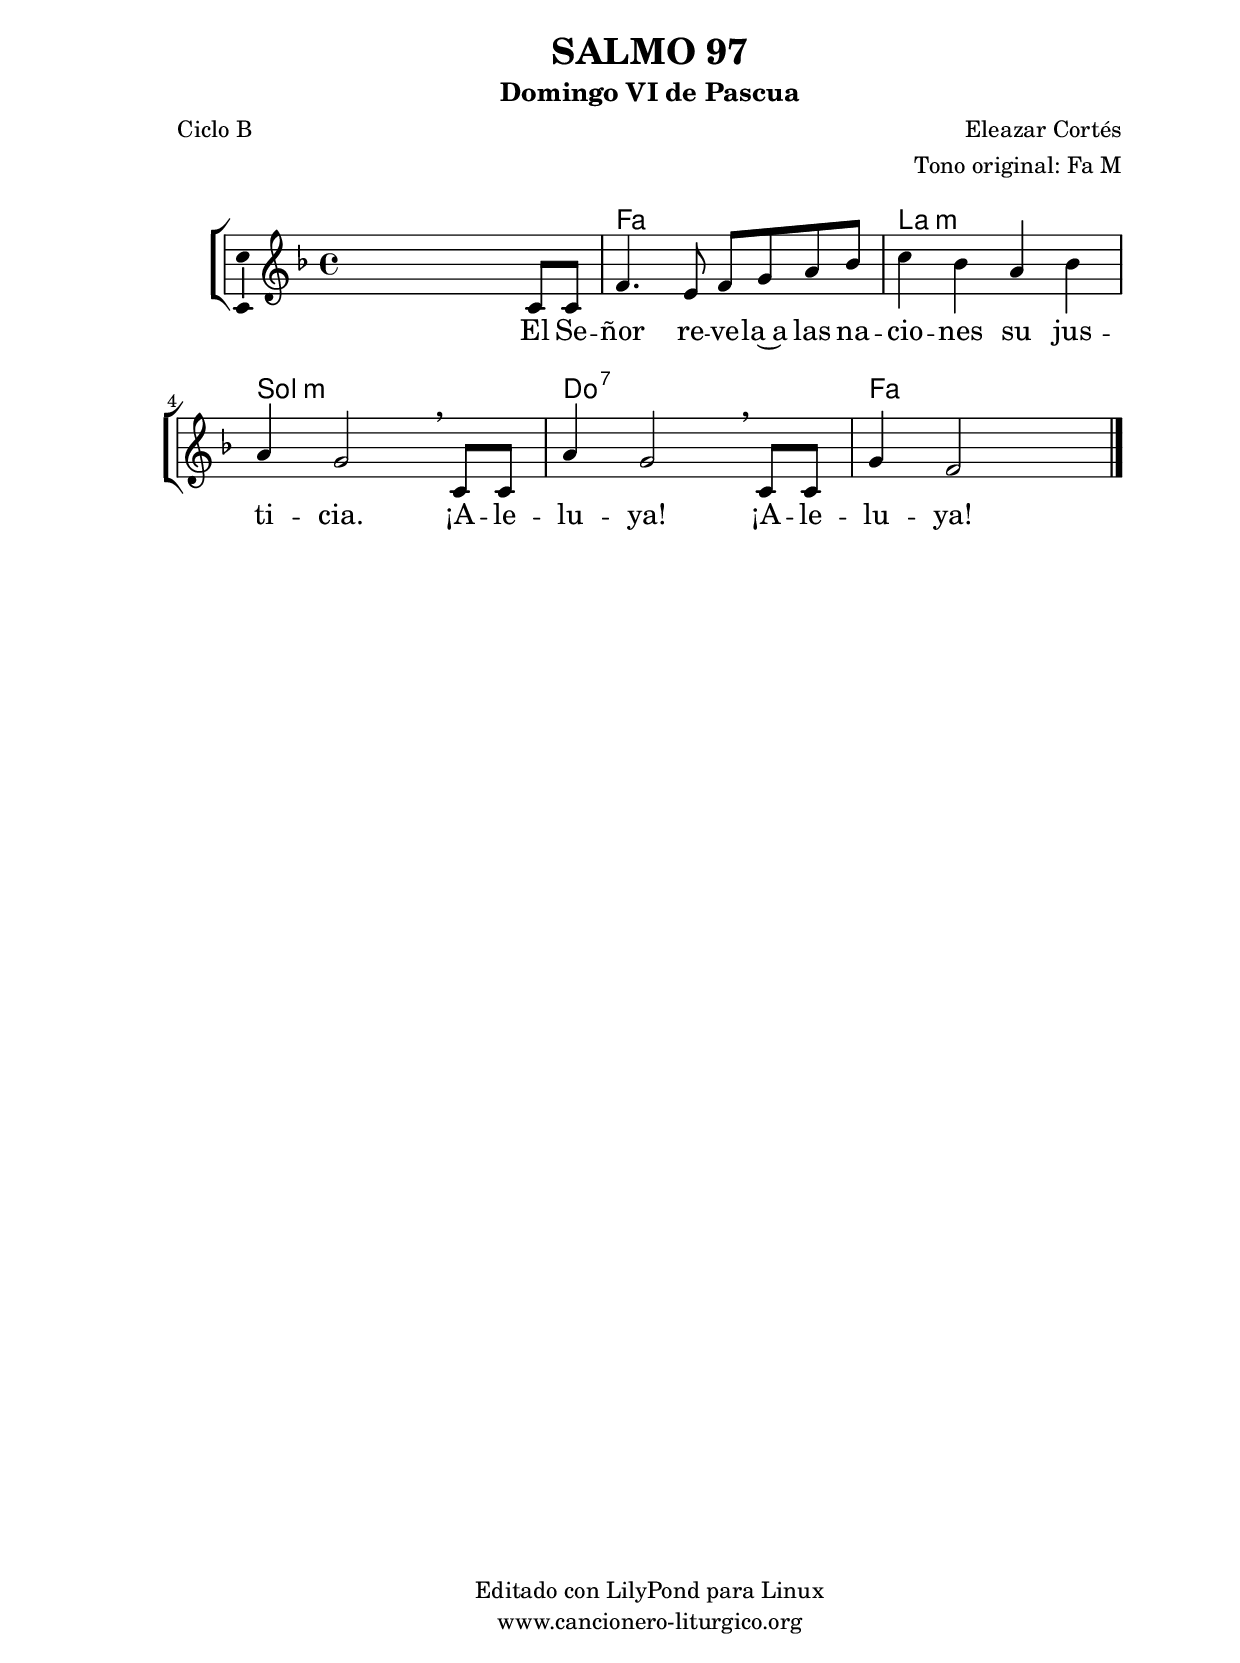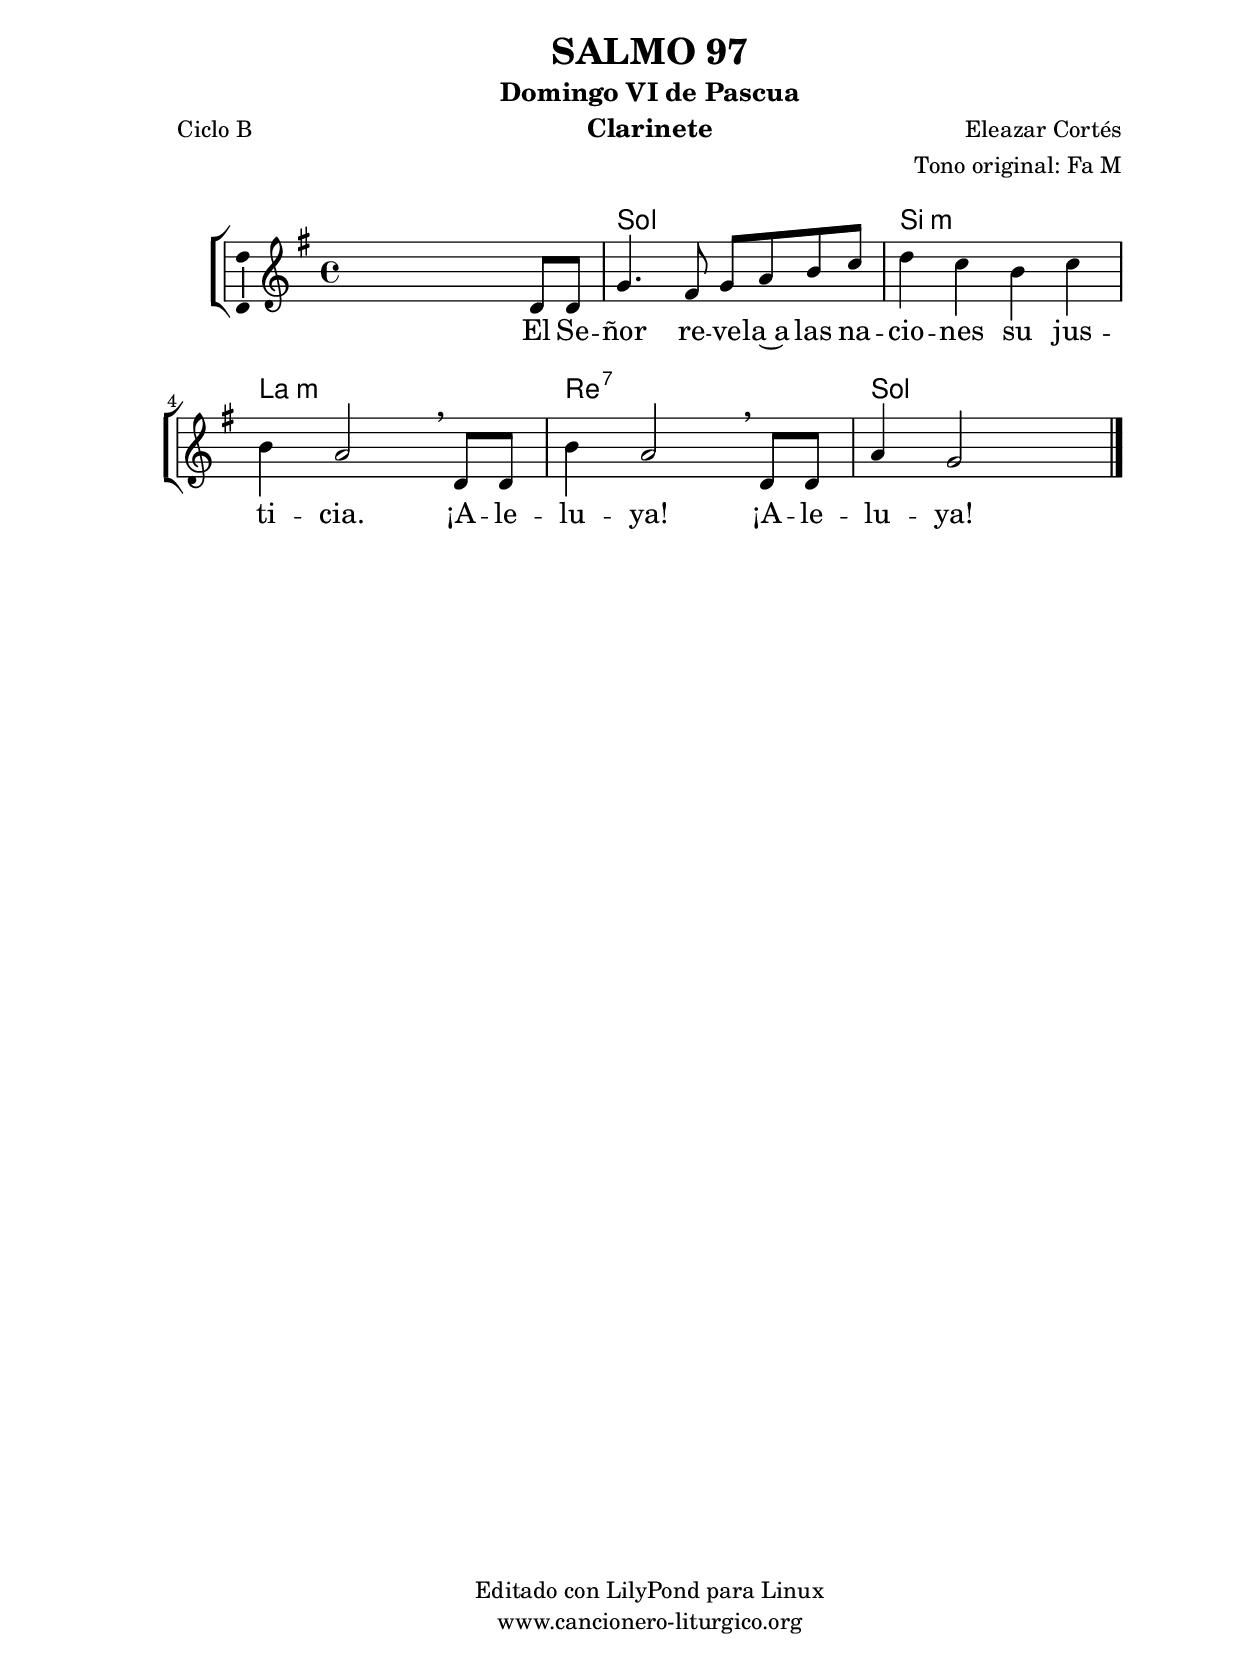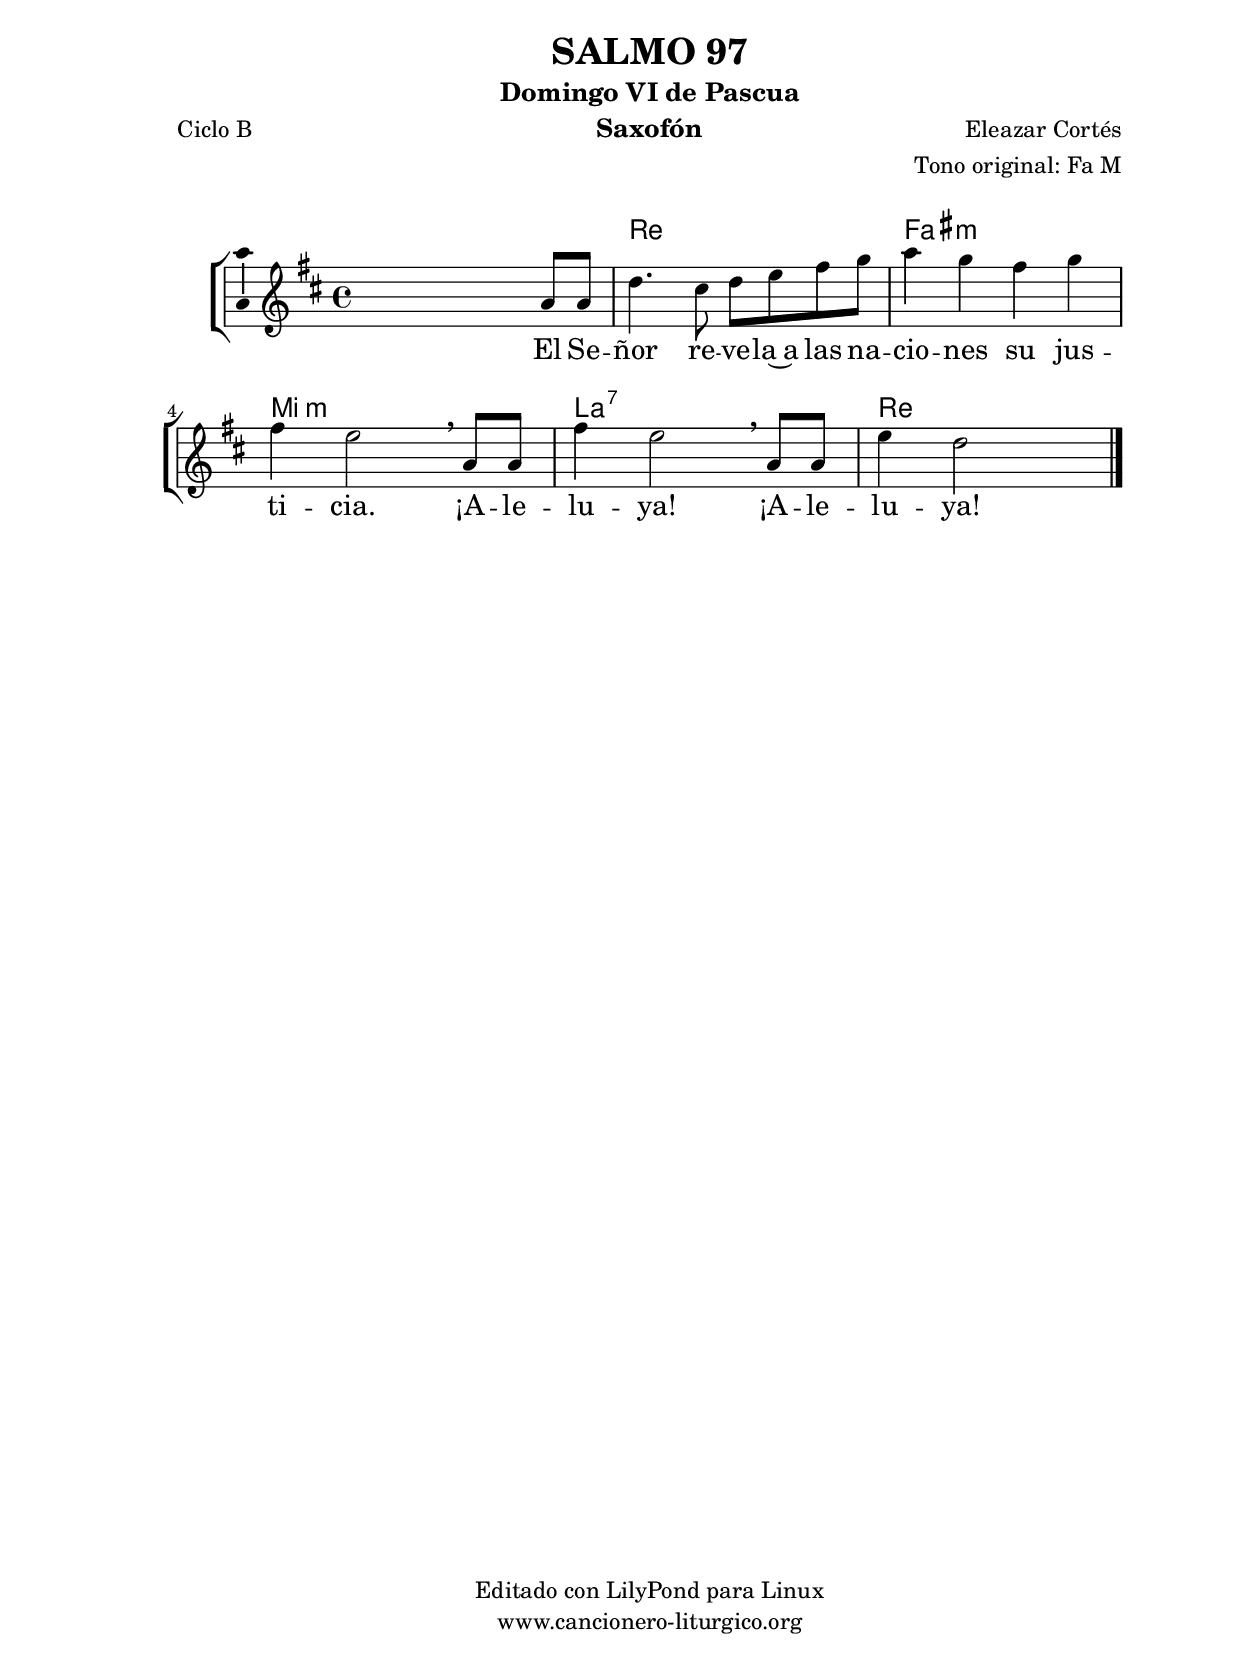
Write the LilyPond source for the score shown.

%
%para convertir .midi en .wav:
%timidity filename.midi -Ow -o finename.wav
%
%
%Para convertir de .wav a .mp3:
%lame -h -m j filename.wav
%
%
%para escuchar el midi:
%timidity nombrefichero.midi
%


%versión de lilypond para la que se ha escrito esta partitura:
\version "2.16.0"

	%Tamaño papel
	#(set-default-paper-size "a4")
	%Tamaño partitura
	#(set-global-staff-size 20)
	%No responde al pulsar sobre una nota
	#(ly:set-option 'point-and-click #f)

%parámetros del encabezamiento:
\header {
	title = "SALMO 97"
	subtitle = "Domingo VI de Pascua"
	composer = "Eleazar Cortés"
	poet = "Ciclo B"
	meter = ""
	arranger = "Tono original: Fa M"
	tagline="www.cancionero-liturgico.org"
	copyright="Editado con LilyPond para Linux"
	}

%parámetros asociados al papel:
\paper  {
	oddHeaderMarkup = \markup {\fill-line { \on-the-fly #not-first-page \fromproperty #'header:title \on-the-fly #not-first-page \fromproperty #'header:composer }}
	evenHeaderMarkup = \markup {\fill-line { \fromproperty #'header:composer \fromproperty #'header:title }}
	#(set-paper-size "a4")
	print-page-number = ##f
	first-page-number = 1
	print-first-page-number = ##f
%	head-separation = 3.0 \cm
	top-margin = 2.0 \cm
	bottom-margin = 0.5\cm
%%%	bottom-margin = -1.0\cm
	left-margin = 3.0 \cm
	line-width = 16.0 \cm 
	indent = 8\mm
	interscoreline = 2.\mm
	between-system-space = 15\mm
%	para que las partituras no llenen la hoja:
	ragged-bottom = ##t
%	idem para la última hoja:
	ragged-last-bottom = ##f
%	para que las partituras llenen el ancho del papel:
	ragged-last = ##f
	after-title-space = 2.5 \cm
%page-count=1
%system-count=8

	%Flexible Vertical Spacing
%	markup-markup-spacing =
%	#'((basic-distance . 15) (minimum-distance . 15) (padding . 3))
	markup-system-spacing =
	#'((basic-distance . 15) (minimum-distance . 15) (padding . 3))
	system-system-spacing =
	#'((basic-distance . 15) (minimum-distance . 15) (padding . 3))
	score-system-spacing =
	#'((basic-distance . 15) (minimum-distance . 15) (padding . 5))
%	top-system-spacing = % header
%	#'((basic-distance . 8) (minimum-distance . 0) (padding . 3))
%	top-markup-spacing =
%	#'((basic-distance . 20) (minimum-distance . 20) (padding . 3))
	last-bottom-spacing = % footer
	#'((basic-distance . 5) (minimum-distance . 5) (padding . 3))
%	score-markup-spacing =
%	#'((basic-distance . 16) (minimum-distance . 13) (padding . 3))

	}


%parámetros que afectan a toda la partitura:
global =  {
	%clave de sol (G):
	\clef G
	%armadura:
%	\transpose e f
	\key f \major
	\tempo 4=120
	\set Score.tempoHideNote = ##t
	}


acordes = {
	\italianChords
	\chordmode {
%	\transpose e f
{

s1
f1 a:m g:m c:7 f

	}
	}
}

melodia = 
%	\transpose e f
{
	\relative c'{

\time4/4

s2 s4 c8 c
f4. e8 f g a bes
c4 bes a bes
a4 g2 \breathe c,8 c
a'4 g2 \breathe c,8 c
g'4 f2 s4

	\bar "|."
	}
	}


texto = \lyricmode {
El Se -- ñor re -- ve -- la~a las na -- cio -- nes
su jus -- ti -- cia.
¡A -- le -- lu -- ya!
¡A -- le -- lu -- ya!
	}


acordesStaff = \context ChordNames = acordesStaff <<
	\set chordChanges = ##t
	\acordes
	>>


vozStaff = \context Voice = vozStaff
\with {\consists "Ambitus_engraver"}
<<
%	\set Staff.instrumentName = ""
%	\set Staff.shortInstrumentName = ""
%	\set Staff.midiInstrument = #"clarinet"
%	\set Staff.midiInstrument = #"cello"
%	\set Staff.midiInstrument = #"flute"
	\set Staff.midiInstrument = #"electric guitar (jazz)"
%	\set Staff.midiInstrument = #"english horn"
%	\set Staff.midiInstrument = #"violin"
%	\set Staff.midiInstrument = #"glockenspiel"
	\set Staff.midiMinimumVolume = #0.7
	\set Staff.midiMaximumVolume = #0.9
	\global
	\melodia
	>>


textoStaff = \context Lyrics = textoStaff <<
	\lyricsto vozStaff \texto
	>>

\book {
	\score {
		\context ChoirStaff {
			\override StaffGroup.SystemStartBracket #'collapse-height = #1
			\override Score.SystemStartBar #'collapse-height = #1
			<<
			\acordesStaff
			\vozStaff
			\textoStaff
			>>
			}
		\layout {
	    		\context {
				\Lyrics
				\override LyricText #'font-size = #2
				}
	   		 \context {
				\Score
				%fontSize = #3
				\override StaffSymbol #'staff-space = #(magstep +3)
				%\override Beam #'thickness = #0.55
				%\override SpacingSpanner #'spacing-increment = #1.0
				%\override Slur #'height-limit = #1.5
				}
			}
		}
	\score {
		\unfoldRepeats
		\context ChoirStaff {
			<<
			\acordesStaff
			\vozStaff
			>>
			}
		\midi {
	  		\context {
	  			\Score
				tempoWholesPerMinute = #(ly:make-moment 70 4)
				}
			}
		}
	}

%Partitura para clarinete
#(define output-suffix "C")
\book {
	\header{
		instrument = "Clarinete"
		}
	\score {
		\context ChoirStaff {
			\override StaffGroup.SystemStartBracket #'collapse-height = #1
			\override Score.SystemStartBar #'collapse-height = #1
\transpose c d
			<<
			\acordesStaff
			\vozStaff
			\textoStaff
			>>
			}
		\layout {
	    		\context {
				\Lyrics
				\override LyricText #'font-size = #2
				}
	   		 \context {
				\Score
				%fontSize = #3
				\override StaffSymbol #'staff-space = #(magstep +3)
				%\override Beam #'thickness = #0.55
				%\override SpacingSpanner #'spacing-increment = #1.0
				%\override Slur #'height-limit = #1.5
				}
			}
		}
	}

%Partitura para saxofón
#(define output-suffix "S")
\book {
	\header{
		instrument = "Saxofón"
		}
	\score {
		\context ChoirStaff {
			\override StaffGroup.SystemStartBracket #'collapse-height = #1
			\override Score.SystemStartBar #'collapse-height = #1
\transpose c a
			<<
			\acordesStaff
			\vozStaff
			\textoStaff
			>>
			}
		\layout {
	    		\context {
				\Lyrics
				\override LyricText #'font-size = #2
				}
	   		 \context {
				\Score
				%fontSize = #3
				\override StaffSymbol #'staff-space = #(magstep +3)
				%\override Beam #'thickness = #0.55
				%\override SpacingSpanner #'spacing-increment = #1.0
				%\override Slur #'height-limit = #1.5
				}
			}
		}
	}

